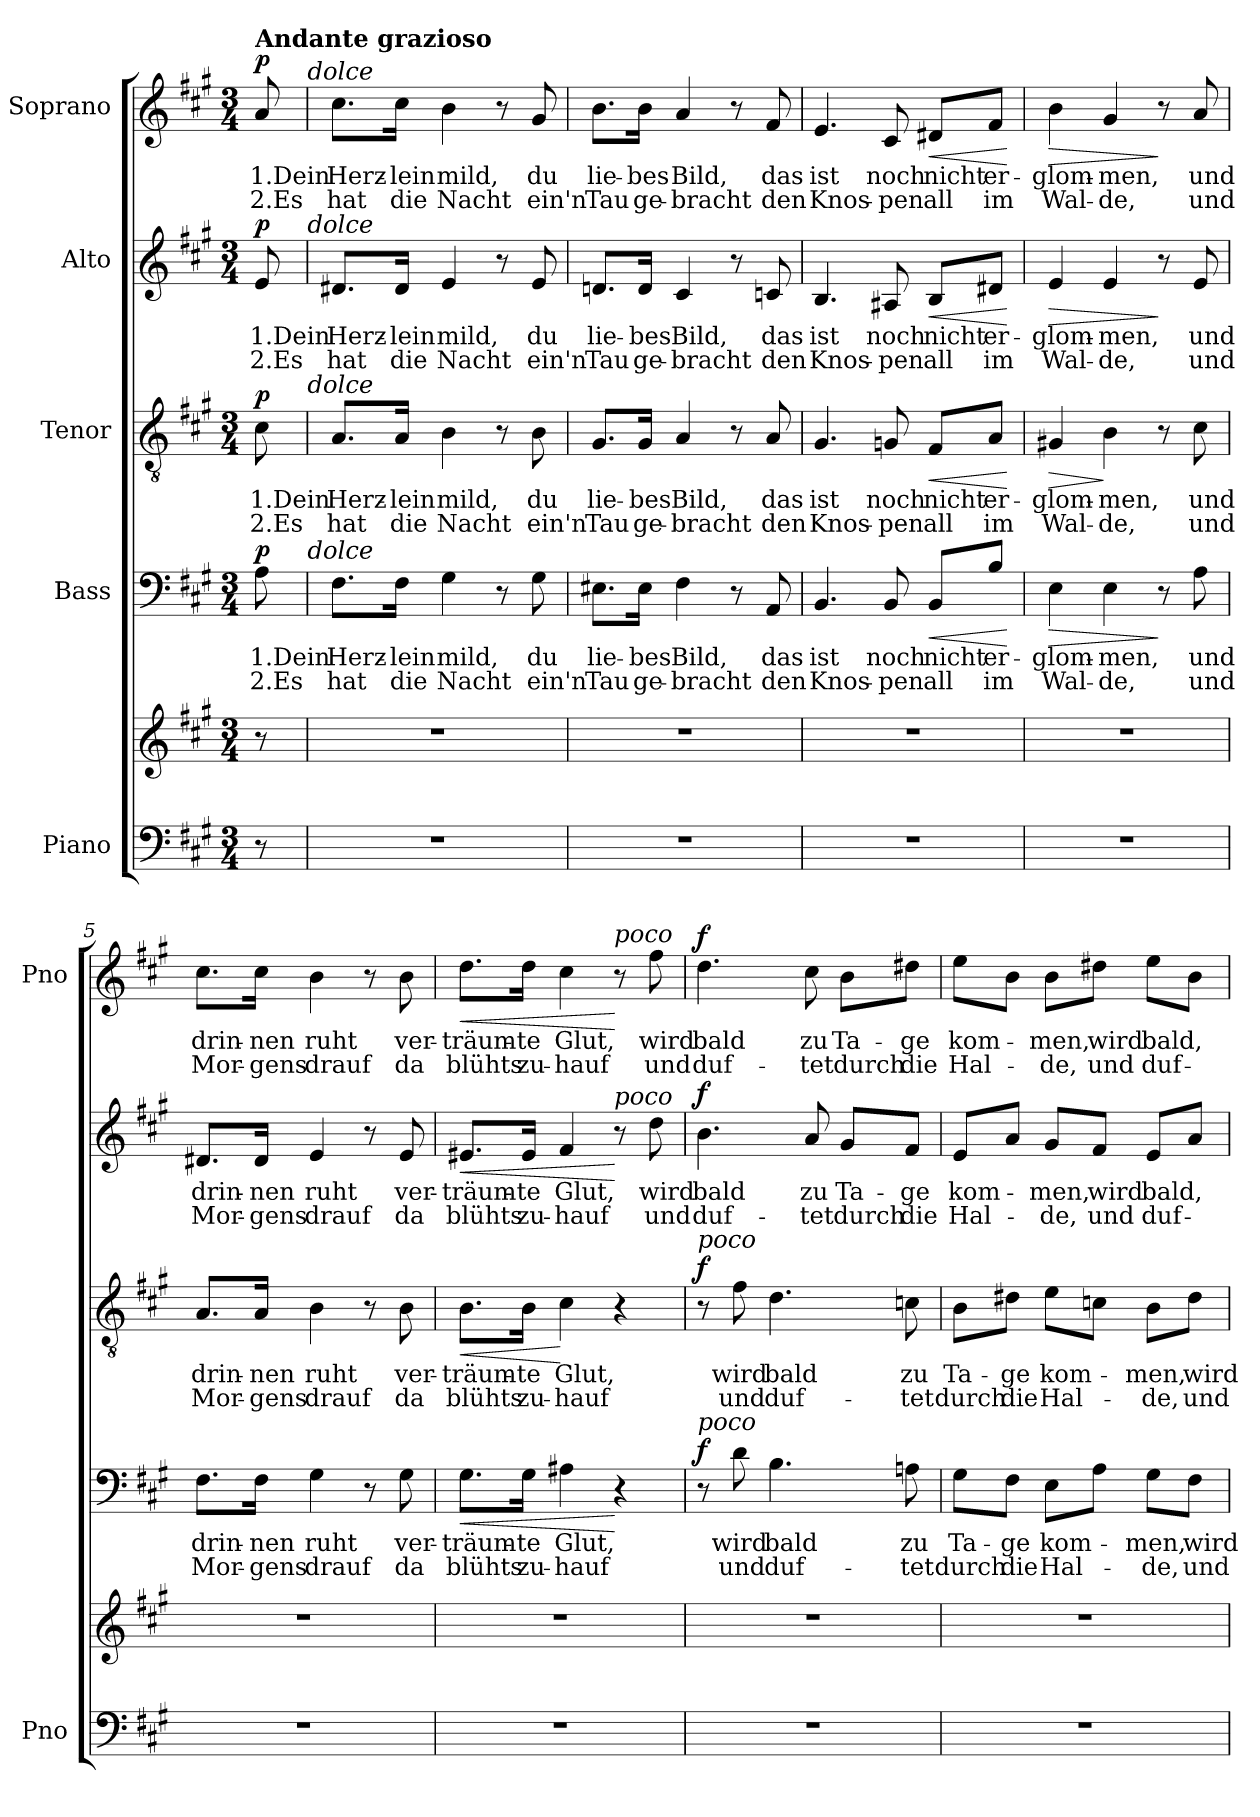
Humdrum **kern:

**kern	**kern	**kern	**text	**text	**dynam	**kern	**text	**text	**dynam	**kern	**text	**text	**dynam	**kern	**text	**text	**dynam
*part5	*part5	*part4	*part4	*part4	*part4	*part3	*part3	*part3	*part3	*part2	*part2	*part2	*part2	*part1	*part1	*part1	*part1
*staff6	*staff5	*staff4	*staff4	*staff4	*staff4	*staff3	*staff3	*staff3	*staff3	*staff2	*staff2	*staff2	*staff2	*staff1	*staff1	*staff1	*staff1
*I"Piano	*	*I"Bass	*	*	*	*I"Tenor	*	*	*	*I"Alto	*	*	*	*I"Soprano	*	*	*
*I'Pno	*	*	*	*	*	*	*	*	*	*	*	*	*	*I'Pno	*	*	*
*clefF4	*clefG2	*clefF4	*	*	*	*clefGv2	*	*	*	*clefG2	*	*	*	*clefG2	*	*	*
*k[f#c#g#]	*k[f#c#g#]	*k[f#c#g#]	*	*	*	*k[f#c#g#]	*	*	*	*k[f#c#g#]	*	*	*	*k[f#c#g#]	*	*	*
*A:	*A:	*A:	*	*	*	*A:	*	*	*	*A:	*	*	*	*A:	*	*	*
*M3/4	*M3/4	*M3/4	*	*	*	*M3/4	*	*	*	*M3/4	*	*	*	*M3/4	*	*	*
*MM84	*MM84	*MM84	*	*	*	*MM84	*	*	*	*MM84	*	*	*	*MM84	*	*	*
=	=	=	=	=	=	=	=	=	=	=	=	=	=	=	=	=	=
!	!	!	!	!	!	!	!	!	!	!	!	!	!	!LO:TX:a:B:t=Andante grazioso	!	!	!
!	!	!	!LO:LY:b	!LO:LY:b	!LO:DY:b	!	!LO:LY:b	!LO:LY:b	!LO:DY:b	!	!LO:LY:b	!LO:LY:b	!LO:DY:b	!	!LO:LY:b	!LO:LY:b	!LO:DY:b
8r	8r	8A\	1.Dein	2.Es	p	8c#\	1.Dein	2.Es	p	8e/	1.Dein	2.Es	p	8a/	1.Dein	2.Es	p
!	!	!	!	!	!	!	!	!	!	!	!	!	!	!LO:TX:a:i:t=dolce	!	!	!
!	!	!	!	!	!	!	!	!	!	!LO:TX:a:i:t=dolce	!	!	!	!	!	!	!
!	!	!	!	!	!	!LO:TX:a:i:t=dolce	!	!	!	!	!	!	!	!	!	!	!
!	!	!LO:TX:a:i:t=dolce	!	!	!	!	!	!	!	!	!	!	!	!	!	!	!
=1	=1	=1	=1	=1	=1	=1	=1	=1	=1	=1	=1	=1	=1	=1	=1	=1	=1
!	!	!	!LO:LY:b	!LO:LY:b	!	!	!LO:LY:b	!LO:LY:b	!	!	!LO:LY:b	!LO:LY:b	!	!	!LO:LY:b	!LO:LY:b	!
2.r	2.r	8.F#\L	Herz-	hat	.	8.A/L	Herz-	hat	.	8.d#X/L	Herz-	hat	.	8.cc#\L	Herz-	hat	.
!	!	!	!LO:LY:b	!LO:LY:b	!	!	!LO:LY:b	!LO:LY:b	!	!	!LO:LY:b	!LO:LY:b	!	!	!LO:LY:b	!LO:LY:b	!
.	.	16F#\Jk	-lein	die	.	16A/Jk	-lein	die	.	16d#/Jk	-lein	die	.	16cc#\Jk	-lein	die	.
!	!	!	!LO:LY:b	!LO:LY:b	!	!	!LO:LY:b	!LO:LY:b	!	!	!LO:LY:b	!LO:LY:b	!	!	!LO:LY:b	!LO:LY:b	!
.	.	4G#\	mild,	Nacht	.	4B\	mild,	Nacht	.	4e/	mild,	Nacht	.	4b\	mild,	Nacht	.
.	.	8r	.	.	.	8r	.	.	.	8r	.	.	.	8r	.	.	.
!	!	!	!LO:LY:b	!LO:LY:b	!	!	!LO:LY:b	!LO:LY:b	!	!	!LO:LY:b	!LO:LY:b	!	!	!LO:LY:b	!LO:LY:b	!
.	.	8G#\	du	ein'n	.	8B\	du	ein'n	.	8e/	du	ein'n	.	8g#/	du	ein'n	.
=2	=2	=2	=2	=2	=2	=2	=2	=2	=2	=2	=2	=2	=2	=2	=2	=2	=2
!	!	!	!LO:LY:b	!LO:LY:b	!	!	!LO:LY:b	!LO:LY:b	!	!	!LO:LY:b	!LO:LY:b	!	!	!LO:LY:b	!LO:LY:b	!
2.r	2.r	8.E#X\L	lie-	Tau	.	8.G#/L	lie-	Tau	.	8.dn/L	lie-	Tau	.	8.b\L	lie-	Tau	.
!	!	!	!LO:LY:b	!LO:LY:b	!	!	!LO:LY:b	!LO:LY:b	!	!	!LO:LY:b	!LO:LY:b	!	!	!LO:LY:b	!LO:LY:b	!
.	.	16E#\Jk	-bes	ge-	.	16G#/Jk	-bes	ge-	.	16d/Jk	-bes	ge-	.	16b\Jk	-bes	ge-	.
!	!	!	!LO:LY:b	!LO:LY:b	!	!	!LO:LY:b	!LO:LY:b	!	!	!LO:LY:b	!LO:LY:b	!	!	!LO:LY:b	!LO:LY:b	!
.	.	4F#\	Bild,	-bracht	.	4A/	Bild,	-bracht	.	4c#/	Bild,	-bracht	.	4a/	Bild,	-bracht	.
.	.	8r	.	.	.	8r	.	.	.	8r	.	.	.	8r	.	.	.
!	!	!	!LO:LY:b	!LO:LY:b	!	!	!LO:LY:b	!LO:LY:b	!	!	!LO:LY:b	!LO:LY:b	!	!	!LO:LY:b	!LO:LY:b	!
.	.	8AA/	das	den	.	8A/	das	den	.	8cn/	das	den	.	8f#/	das	den	.
=3	=3	=3	=3	=3	=3	=3	=3	=3	=3	=3	=3	=3	=3	=3	=3	=3	=3
!	!	!	!LO:LY:b	!LO:LY:b	!	!	!LO:LY:b	!LO:LY:b	!	!	!LO:LY:b	!LO:LY:b	!	!	!LO:LY:b	!LO:LY:b	!
2.r	2.r	4.BB/	ist	Knos-	.	4.G#/	ist	Knos-	.	4.B/	ist	Knos-	.	4.e/	ist	Knos-	.
!	!	!	!LO:LY:b	!LO:LY:b	!	!	!LO:LY:b	!LO:LY:b	!	!	!LO:LY:b	!LO:LY:b	!	!	!LO:LY:b	!LO:LY:b	!
.	.	8BB/	noch	-pen	.	8Gn/	noch	-pen	.	8A#X/	noch	-pen	.	8c#/	noch	-pen	.
!	!	!	!LO:LY:b	!LO:LY:b	!LO:HP:b	!	!LO:LY:b	!LO:LY:b	!LO:HP:b	!	!LO:LY:b	!LO:LY:b	!LO:HP:b	!	!LO:LY:b	!LO:LY:b	!LO:HP:b
.	.	8BB/L	nicht	all	<	8F#/L	nicht	all	<	8B/L	nicht	all	<	8d#X/L	nicht	all	<
!	!	!	!LO:LY:b	!LO:LY:b	!	!	!LO:LY:b	!LO:LY:b	!	!	!LO:LY:b	!LO:LY:b	!	!	!LO:LY:b	!LO:LY:b	!
.	.	8B/J	er-	im	.	8A/J	er-	im	.	8d#X/J	er-	im	.	8f#/J	er-	im	.
.	.	.	.	.	[	.	.	.	[	.	.	.	[	.	.	.	[
=4	=4	=4	=4	=4	=4	=4	=4	=4	=4	=4	=4	=4	=4	=4	=4	=4	=4
!	!	!	!LO:LY:b	!LO:LY:b	!LO:HP:b	!	!LO:LY:b	!LO:LY:b	!LO:HP:b	!	!LO:LY:b	!LO:LY:b	!LO:HP:b	!	!LO:LY:b	!LO:LY:b	!LO:HP:b
2.r	2.r	4E\	-glom-	Wal-	>	4G#X/	-glom-	Wal-	>	4e/	-glom-	Wal-	>	4b\	-glom-	Wal-	>
!	!	!	!LO:LY:b	!LO:LY:b	!	!	!LO:LY:b	!LO:LY:b	!	!	!LO:LY:b	!LO:LY:b	!	!	!LO:LY:b	!LO:LY:b	!
.	.	4E\	-men,	-de,	.	4B\	-men,	-de,	]	4e/	-men,	-de,	.	4g#/	-men,	-de,	.
.	.	8r	.	.	]	8r	.	.	.	8r	.	.	]	8r	.	.	]
!	!	!	!LO:LY:b	!LO:LY:b	!	!	!LO:LY:b	!LO:LY:b	!	!	!LO:LY:b	!LO:LY:b	!	!	!LO:LY:b	!LO:LY:b	!
.	.	8A\	und	und	.	8c#\	und	und	.	8e/	und	und	.	8a/	und	und	.
!!LO:PB:g=z
=5	=5	=5	=5	=5	=5	=5	=5	=5	=5	=5	=5	=5	=5	=5	=5	=5	=5
!	!	!	!LO:LY:b	!LO:LY:b	!	!	!LO:LY:b	!LO:LY:b	!	!	!LO:LY:b	!LO:LY:b	!	!	!LO:LY:b	!LO:LY:b	!
2.r	2.r	8.F#\L	drin-	Mor-	.	8.A/L	drin-	Mor-	.	8.d#X/L	drin-	Mor-	.	8.cc#\L	drin-	Mor-	.
!	!	!	!LO:LY:b	!LO:LY:b	!	!	!LO:LY:b	!LO:LY:b	!	!	!LO:LY:b	!LO:LY:b	!	!	!LO:LY:b	!LO:LY:b	!
.	.	16F#\Jk	-nen	-gens	.	16A/Jk	-nen	-gens	.	16d#/Jk	-nen	-gens	.	16cc#\Jk	-nen	-gens	.
!	!	!	!LO:LY:b	!LO:LY:b	!	!	!LO:LY:b	!LO:LY:b	!	!	!LO:LY:b	!LO:LY:b	!	!	!LO:LY:b	!LO:LY:b	!
.	.	4G#\	ruht	drauf	.	4B\	ruht	drauf	.	4e/	ruht	drauf	.	4b\	ruht	drauf	.
.	.	8r	.	.	.	8r	.	.	.	8r	.	.	.	8r	.	.	.
!	!	!	!LO:LY:b	!LO:LY:b	!	!	!LO:LY:b	!LO:LY:b	!	!	!LO:LY:b	!LO:LY:b	!	!	!LO:LY:b	!LO:LY:b	!
.	.	8G#\	ver-	da	.	8B\	ver-	da	.	8e/	ver-	da	.	8b\	ver-	da	.
=6	=6	=6	=6	=6	=6	=6	=6	=6	=6	=6	=6	=6	=6	=6	=6	=6	=6
!	!	!	!LO:LY:b	!LO:LY:b	!LO:HP:b	!	!LO:LY:b	!LO:LY:b	!LO:HP:b	!	!LO:LY:b	!LO:LY:b	!LO:HP:b	!	!LO:LY:b	!LO:LY:b	!LO:HP:b
2.r	2.r	8.G#\L	-träum-	blühts	<	8.B\L	-träum-	blühts	<	8.e#X/L	-träum-	blühts	<	8.dd\L	-träum-	blühts	<
!	!	!	!LO:LY:b	!LO:LY:b	!	!	!LO:LY:b	!LO:LY:b	!	!	!LO:LY:b	!LO:LY:b	!	!	!LO:LY:b	!LO:LY:b	!
.	.	16G#\Jk	-te	zu-	.	16B\Jk	-te	zu-	.	16e#/Jk	-te	zu-	.	16dd\Jk	-te	zu-	.
!	!	!	!LO:LY:b	!LO:LY:b	!	!	!LO:LY:b	!LO:LY:b	!	!	!LO:LY:b	!LO:LY:b	!	!	!LO:LY:b	!LO:LY:b	!
.	.	4A#X\	Glut,	-hauf	.	4c#\	Glut,	-hauf	[	4f#/	Glut,	-hauf	.	4cc#\	Glut,	-hauf	.
!	!	!	!	!	!	!	!	!	!	!	!	!	!	!LO:TX:a:i:t=poco	!	!	!
!	!	!	!	!	!	!	!	!	!	!LO:TX:a:i:t=poco	!	!	!	!	!	!	!
.	.	4r	.	.	[	4r	.	.	.	8r	.	.	[	8r	.	.	[
!	!	!	!	!	!	!	!	!	!	!	!LO:LY:b	!LO:LY:b	!	!	!LO:LY:b	!LO:LY:b	!
.	.	.	.	.	.	.	.	.	.	8dd\	wird	und	.	8ff#\	wird	und	.
=7	=7	=7	=7	=7	=7	=7	=7	=7	=7	=7	=7	=7	=7	=7	=7	=7	=7
!	!	!	!	!	!	!LO:TX:a:i:t=poco	!	!	!	!	!	!	!	!	!	!	!
!	!	!LO:TX:a:i:t=poco	!	!	!	!	!	!	!	!	!	!	!	!	!	!	!
!	!	!	!	!	!LO:DY:b	!	!	!	!LO:DY:b	!	!LO:LY:b	!LO:LY:b	!LO:DY:b	!	!LO:LY:b	!LO:LY:b	!LO:DY:b
2.r	2.r	8r	.	.	f	8r	.	.	f	4.b\	bald	duf-	f	4.dd\	bald	duf-	f
!	!	!	!LO:LY:b	!LO:LY:b	!	!	!LO:LY:b	!LO:LY:b	!	!	!	!	!	!	!	!	!
.	.	8d\	wird	und	.	8f#\	wird	und	.	.	.	.	.	.	.	.	.
!	!	!	!LO:LY:b	!LO:LY:b	!	!	!LO:LY:b	!LO:LY:b	!	!	!	!	!	!	!	!	!
.	.	4.B\	bald	duf-	.	4.d\	bald	duf-	.	.	.	.	.	.	.	.	.
!	!	!	!	!	!	!	!	!	!	!	!LO:LY:b	!LO:LY:b	!	!	!LO:LY:b	!LO:LY:b	!
.	.	.	.	.	.	.	.	.	.	8a/	zu	-tet	.	8cc#\	zu	-tet	.
!	!	!	!	!	!	!	!	!	!	!	!LO:LY:b	!LO:LY:b	!	!	!LO:LY:b	!LO:LY:b	!
.	.	.	.	.	.	.	.	.	.	8g#/L	Ta-	durch	.	8b\L	Ta-	durch	.
!	!	!	!LO:LY:b	!LO:LY:b	!	!	!LO:LY:b	!LO:LY:b	!	!	!LO:LY:b	!LO:LY:b	!	!	!LO:LY:b	!LO:LY:b	!
.	.	8An\	zu	-tet	.	8cn\	zu	-tet	.	8f#/J	-ge	die	.	8dd#X\J	-ge	die	.
=8	=8	=8	=8	=8	=8	=8	=8	=8	=8	=8	=8	=8	=8	=8	=8	=8	=8
!	!	!	!LO:LY:b	!LO:LY:b	!	!	!LO:LY:b	!LO:LY:b	!	!	!LO:LY:b	!LO:LY:b	!	!	!LO:LY:b	!LO:LY:b	!
2.r	2.r	8G#\L	Ta-	durch	.	8B\L	Ta-	durch	.	8e/L	kom-	Hal-	.	8ee\L	kom-	Hal-	.
!	!	!	!LO:LY:b	!LO:LY:b	!	!	!LO:LY:b	!LO:LY:b	!	!	!	!	!	!	!	!	!
.	.	8F#\J	-ge	die	.	8d#X\J	-ge	die	.	8a/J	.	.	.	8b\J	.	.	.
!	!	!	!LO:LY:b	!LO:LY:b	!	!	!LO:LY:b	!LO:LY:b	!	!	!LO:LY:b	!LO:LY:b	!	!	!LO:LY:b	!LO:LY:b	!
.	.	8E\L	kom-	Hal-	.	8e\L	kom-	Hal-	.	8g#/L	-men,	-de,	.	8b\L	-men,	-de,	.
!	!	!	!	!	!	!	!	!	!	!	!LO:LY:b	!LO:LY:b	!	!	!LO:LY:b	!LO:LY:b	!
.	.	8A\J	.	.	.	8cn\J	.	.	.	8f#/J	wird	und	.	8dd#X\J	wird	und	.
!	!	!	!LO:LY:b	!LO:LY:b	!	!	!LO:LY:b	!LO:LY:b	!	!	!LO:LY:b	!LO:LY:b	!	!	!LO:LY:b	!LO:LY:b	!
.	.	8G#\L	-men,	-de,	.	8B\L	-men,	-de,	.	8e/L	bald,	duf-	.	8ee\L	bald,	duf-	.
!	!	!	!LO:LY:b	!LO:LY:b	!	!	!LO:LY:b	!LO:LY:b	!	!	!	!	!	!	!	!	!
.	.	8F#\J	wird	und	.	8d#\J	wird	und	.	8a/J	.	.	.	8b\J	.	.	.
=	=	=	=	=	=	=	=	=	=	=	=	=	=	=	=	=	=
*-	*-	*-	*-	*-	*-	*-	*-	*-	*-	*-	*-	*-	*-	*-	*-	*-	*-
